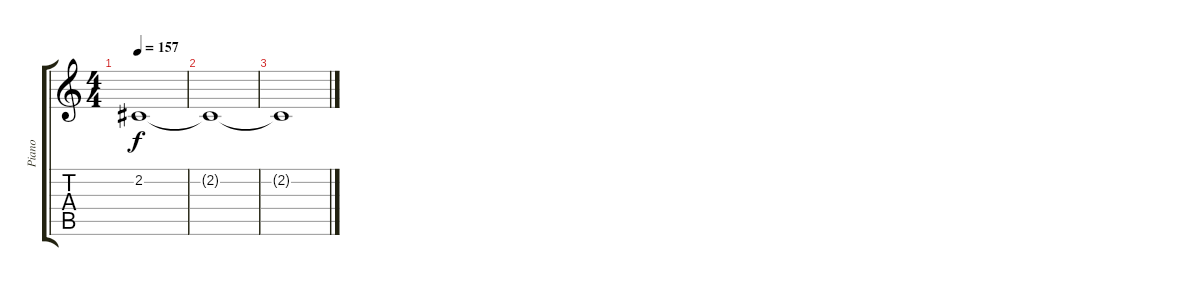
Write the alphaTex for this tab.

\track ("Piano" "Piano") {instrument acousticgrandpiano}
\staff {score tabs}
\tuning (E4 B3 G3 D3 A2 E2) {hide}
\ts (4 4)
\tempo 157
\clef g2
\ks c
2.2{t}.1{dy f} |
2.2{t}.1 |
2.2{t}.1
